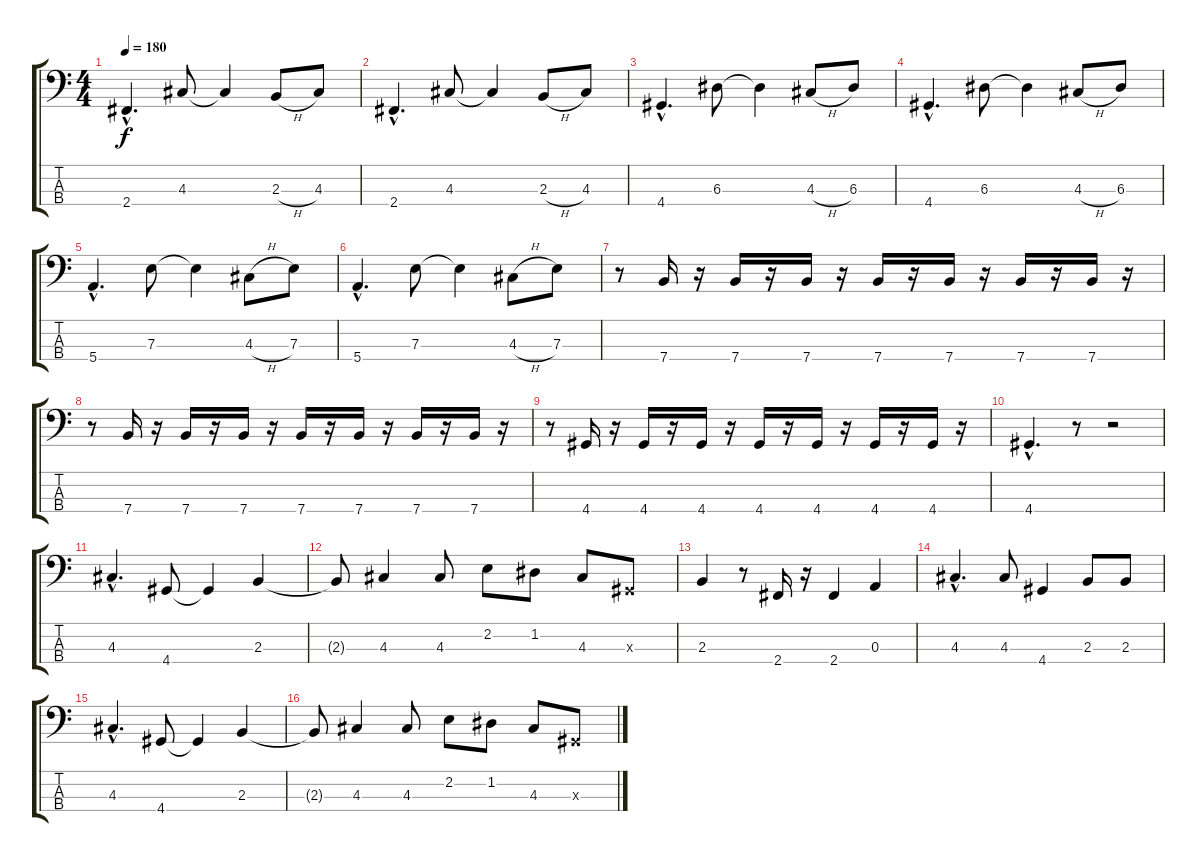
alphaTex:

\track "" {instrument electricbassfinger}
\staff {score tabs}
\tuning (G2 D2 A1 E1) {hide}
\ts (4 4)
\tempo 180
\clef f4
\ks c
2.4{hac}.4{d dy f} 4.3.8 4.3{t}.4 2.3{h}.8 4.3.8 |
2.4{hac}.4{d} 4.3.8 4.3{t}.4 2.3{h}.8 4.3.8 |
4.4{hac}.4{d} 6.3.8 6.3{t}.4 4.3{h}.8 6.3.8 |
4.4{hac}.4{d} 6.3.8 6.3{t}.4 4.3{h}.8 6.3.8 |
5.4{hac}.4{d} 7.3.8 7.3{t}.4 4.3{h}.8 7.3.8 |
5.4{hac}.4{d} 7.3.8 7.3{t}.4 4.3{h}.8 7.3.8 |
r.8 7.4.16 r.16 7.4.16 r.16 7.4.16 r.16 7.4.16 r.16 7.4.16 r.16 7.4.16 r.16 7.4.16 r.16 |
r.8 7.4.16 r.16 7.4.16 r.16 7.4.16 r.16 7.4.16 r.16 7.4.16 r.16 7.4.16 r.16 7.4.16 r.16 |
r.8 4.4.16 r.16 4.4.16 r.16 4.4.16 r.16 4.4.16 r.16 4.4.16 r.16 4.4.16 r.16 4.4.16 r.16 |
4.4{hac}.4{d} r.8 r.2 |
4.3{hac}.4{d} 4.4.8 4.4{t}.4 2.3.4 |
2.3{t}.8 4.3.4 4.3.8 2.2.8 1.2.8 4.3.8 -1.3{x}.8 |
2.3.4 r.8 2.4.16 r.16 2.4.4 0.3.4 |
4.3{hac}.4{d} 4.3.8 4.4.4 2.3.8 2.3.8 |
4.3{hac}.4{d} 4.4.8 4.4{t}.4 2.3.4 |
2.3{t}.8 4.3.4 4.3.8 2.2.8 1.2.8 4.3.8 -1.3{x}.8
